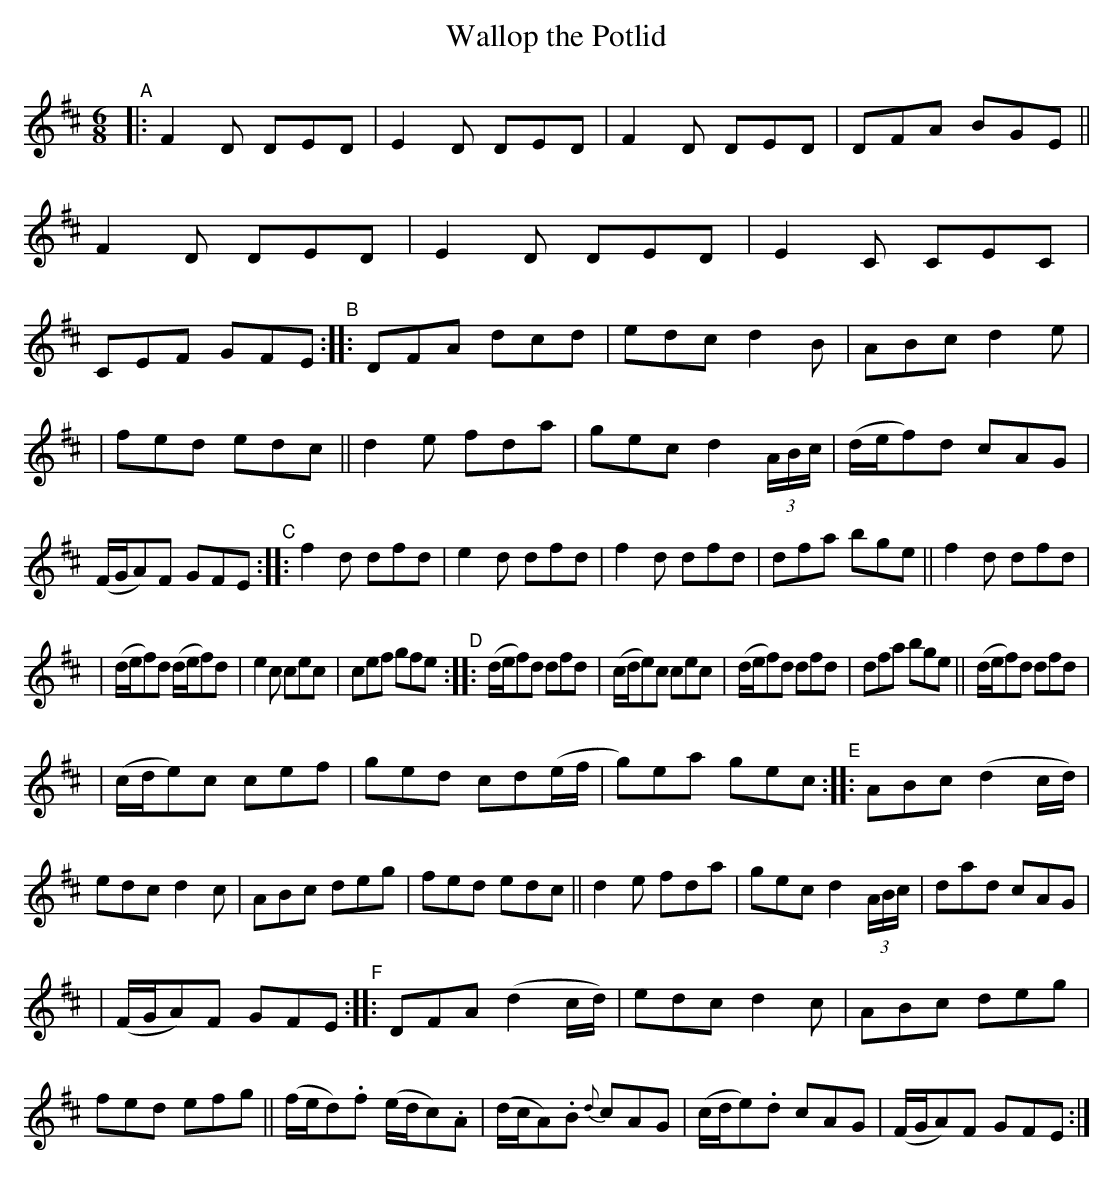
X:1
T: Wallop the Potlid
M: 6/8
L: 1/8
K: D
"^A"\
|: F2D DED | E2D DED | F2D DED | DFA BGE \
|| F2D DED | E2D DED | E2C CEC | CEF GFE \
"^B":: DFA dcd | edc d2B | ABc d2e |
| fed edc \
|| d2e fda | gec d2(3A/B/c/ | (d/e/f)d cAG | (F/G/A)F GFE \
"^C":: f2d dfd | e2d dfd | f2d dfd | dfa bge \
|| f2d dfd |
| (d/e/f)d (d/e/f)d | e2c cec | cef gfe \
"^D":: (d/e/f)d dfd | (c/d/e)c cec | (d/e/f)d dfd | dfa bge \
|| (d/e/f)d dfd |
| (c/d/e)c cef | ged cd(e/f/ | g)ea gec \
"^E":: ABc (d2c/d/) | edc d2c | ABc deg | fed edc \
|| d2e fda | gec d2(3A/B/c/ | dad cAG |
| (F/G/A)F GFE \
"^F":: DFA (d2c/d/) | edc d2c | ABc deg | fed efg \
|| (f/e/d).f (e/d/c).A | (d/c/A).B {d}cAG | (c/d/e).d cAG | (F/G/A)F GFE :|
